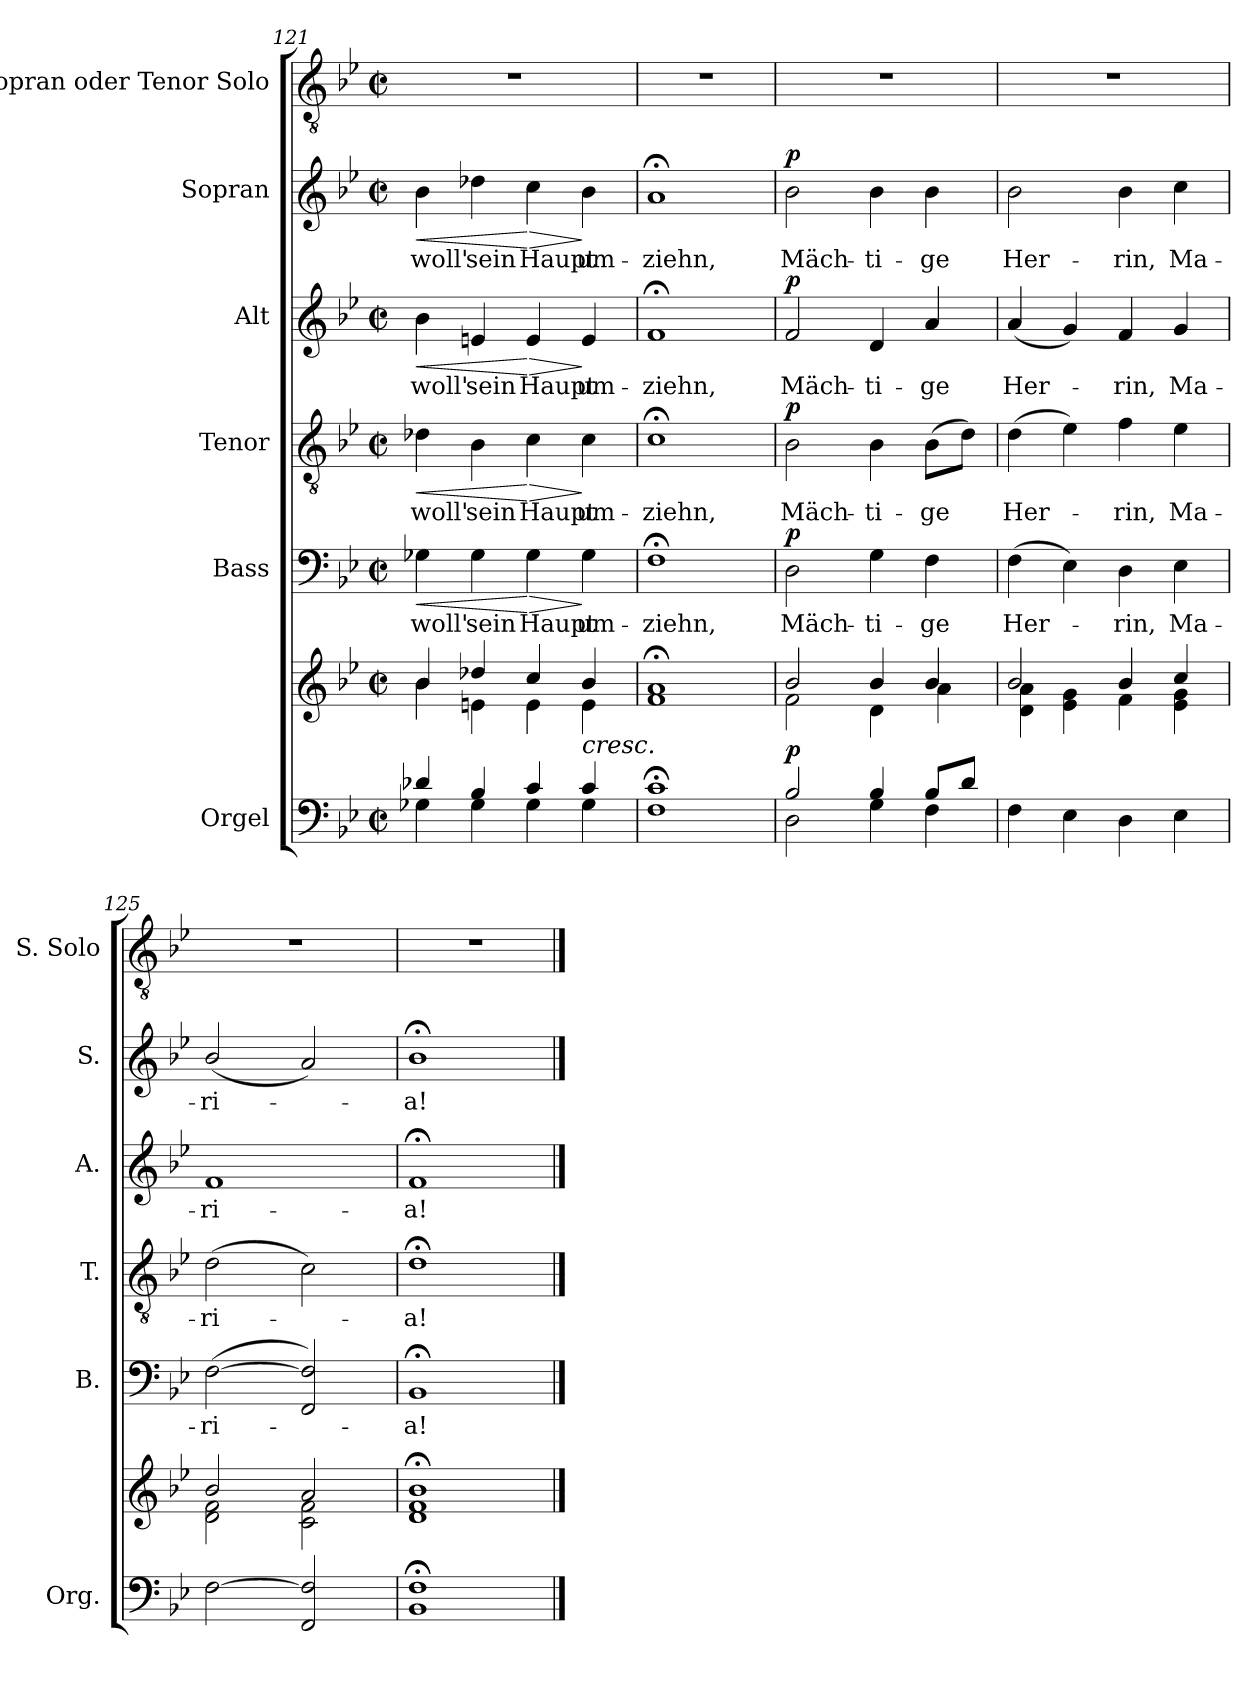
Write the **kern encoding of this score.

**kern	**kern	**dynam	**kern	**text	**dynam	**kern	**text	**dynam	**kern	**text	**dynam	**kern	**text	**dynam	**kern
*part6	*part6	*part6	*part5	*part5	*part5	*part4	*part4	*part4	*part3	*part3	*part3	*part2	*part2	*part2	*part1
*staff7	*staff6	*staff6/7	*staff5	*staff5	*staff5	*staff4	*staff4	*staff4	*staff3	*staff3	*staff3	*staff2	*staff2	*staff2	*staff1
*I"Orgel	*	*	*I"Bass	*	*	*I"Tenor	*	*	*I"Alt	*	*	*I"Sopran	*	*	*I"Sopran oder  Tenor Solo
*I'Org.	*	*	*I'B.	*	*	*I'T.	*	*	*I'A.	*	*	*I'S.	*	*	*I'S. Solo
*clefF4	*clefG2	*	*clefF4	*	*	*clefGv2	*	*	*clefG2	*	*	*clefG2	*	*	*clefGv2
*	*	*	*	*	*	*ITrd7c12	*	*	*	*	*	*	*	*	*
*k[b-e-]	*k[b-e-]	*	*k[b-e-]	*	*	*k[b-e-]	*	*	*k[b-e-]	*	*	*k[b-e-]	*	*	*k[b-e-]
*B-:	*B-:	*	*B-:	*	*	*B-:	*	*	*B-:	*	*	*B-:	*	*	*B-:
*M2/2	*M2/2	*	*M2/2	*	*	*M2/2	*	*	*M2/2	*	*	*M2/2	*	*	*M2/2
*met(c|)	*met(c|)	*	*met(c|)	*	*	*met(c|)	*	*	*met(c|)	*	*	*met(c|)	*	*	*met(c|)
=121	=121	=121	=121	=121	=121	=121	=121	=121	=121	=121	=121	=121	=121	=121	=121
*^	*^	*	*	*	*	*	*	*	*	*	*	*	*	*	*
!	!	!	!	!	!	!LO:LY:b:color=#000000	!LO:HP:b	!	!	!	!	!	!	!	!	!	!
!	!	!	!	!	!	!	!	!	!LO:LY:b:color=#000000	!LO:HP:b	!	!	!	!	!	!	!
!	!	!	!	!	!	!	!	!	!	!	!	!LO:LY:b:color=#000000	!LO:HP:b	!	!	!	!
!	!	!	!	!	!	!	!	!	!	!	!	!	!	!	!LO:LY:b:color=#000000	!LO:HP:b	!
4d-Xi/	4G-Xi\	4b-i/	4b-i\	.	4G-Xi\	woll'	<	4D-Xi\	woll'	<	4b-i\	woll'	<	4b-i\	woll'	<	1r
!	!	!	!	!	!	!LO:LY:b:color=#000000	!	!	!	!	!	!	!	!	!	!	!
!	!	!	!	!	!	!	!	!	!LO:LY:b:color=#000000	!	!	!	!	!	!	!	!
!	!	!	!	!	!	!	!	!	!	!	!	!LO:LY:b:color=#000000	!	!	!	!	!
!	!	!	!	!	!	!	!	!	!	!	!	!	!	!	!LO:LY:b:color=#000000	!	!
4B-i/	4G-i\	4dd-Xi/	4eni\	[	4G-i\	sein	.	4BB-i\	sein	.	4eni/	sein	.	4dd-Xi\	sein	.	.
!	!	!	!	!	!	!LO:LY:b:color=#000000	!LO:HP:n=1:b	!	!	!	!	!	!	!	!	!	!
!	!	!	!	!	!	!	!	!	!LO:LY:b:color=#000000	!LO:HP:n=1:b	!	!	!	!	!	!	!
!	!	!	!	!	!	!	!	!	!	!	!	!LO:LY:b:color=#000000	!LO:HP:n=1:b	!	!	!	!
!	!	!	!	!	!	!	!	!	!	!	!	!	!	!	!LO:LY:b:color=#000000	!LO:HP:n=1:b	!
4ci/	4G-i\	4cci/	4ei\	]	4G-i\	Haupt	[ >	4Ci\	Haupt	[ >	4ei/	Haupt	[ >	4cci\	Haupt	[ >	.
!	!	!	!	!LO:HP:b	!	!	!	!	!	!	!	!	!	!	!	!	!
!	!	!	!	!LO:HP:n=1:b	!	!	!	!	!	!	!	!	!	!	!	!	!
!	!	!	!	!	!	!LO:LY:b:color=#000000	!	!	!	!	!	!	!	!	!	!	!
!	!	!	!	!	!	!	!	!	!LO:LY:b:color=#000000	!	!	!	!	!	!	!	!
!	!	!	!	!	!	!	!	!	!	!	!	!LO:LY:b:color=#000000	!	!	!	!	!
!	!	!	!	!	!	!	!	!	!	!	!	!	!	!	!LO:LY:b:color=#000000	!	!
4ci/	4G-i\	4b-i/	4ei\	< >	4G-i\	um-	]	4Ci\	um-	]	4ei/	um-	]	4b-i\	um-	]	.
=122	=122	=122	=122	=122	=122	=122	=122	=122	=122	=122	=122	=122	=122	=122	=122	=122	=122
!	!	!	!	!	!	!LO:LY:b:color=#000000	!	!	!	!	!	!	!	!	!	!	!
!	!	!	!	!	!	!	!	!	!LO:LY:b:color=#000000	!	!	!	!	!	!	!	!
!	!	!	!	!	!	!	!	!	!	!	!	!LO:LY:b:color=#000000	!	!	!	!	!
!	!	!	!	!	!	!	!	!	!	!	!	!	!	!	!LO:LY:b:color=#000000	!	!
1c;i	1Fi	1a;i	1fi	.	1F;i	-ziehn,	.	1C;i	-ziehn,	.	1f;i	-ziehn,	.	1a;i	-ziehn,	.	1r
=123	=123	=123	=123	=123	=123	=123	=123	=123	=123	=123	=123	=123	=123	=123	=123	=123	=123
!	!	!	!	!	!	!LO:LY:b:color=#000000	!	!	!	!	!	!	!	!	!	!	!
!	!	!	!	!	!	!	!	!	!LO:LY:b:color=#000000	!	!	!	!	!	!	!	!
!	!	!	!	!	!	!	!	!	!	!	!	!LO:LY:b:color=#000000	!	!	!	!	!
!	!	!	!	!	!	!	!	!	!	!	!	!	!	!	!LO:LY:b:color=#000000	!	!
2B-i/	2Di\	2b-i/	2fi\	p	2Di\	Mäch-	p	2BB-i\	Mäch-	p	2fi/	Mäch-	p	2b-i\	Mäch-	p	1r
!	!	!	!	!	!	!LO:LY:b:color=#000000	!	!	!	!	!	!	!	!	!	!	!
!	!	!	!	!	!	!	!	!	!LO:LY:b:color=#000000	!	!	!	!	!	!	!	!
!	!	!	!	!	!	!	!	!	!	!	!	!LO:LY:b:color=#000000	!	!	!	!	!
!	!	!	!	!	!	!	!	!	!	!	!	!	!	!	!LO:LY:b:color=#000000	!	!
4B-i/	4Gi\	4b-i/	4di\	.	4Gi\	-ti-	.	4BB-i\	-ti-	.	4di/	-ti-	.	4b-i\	-ti-	.	.
!	!	!	!	!	!	!LO:LY:b:color=#000000	!	!	!	!	!	!	!	!	!	!	!
!	!	!	!	!	!	!	!	!	!LO:LY:b:color=#000000	!	!	!	!	!	!	!	!
!	!	!	!	!	!	!	!	!	!	!	!	!LO:LY:b:color=#000000	!	!	!	!	!
!	!	!	!	!	!	!	!	!	!	!	!	!	!	!	!LO:LY:b:color=#000000	!	!
8B-i/L	4Fi\	4b-i/	4ai\	.	4Fi\	-ge	.	(8BB-i\L	-ge	.	4ai/	-ge	.	4b-i\	-ge	.	.
8di/J	.	.	.	.	.	.	.	8Di\J)	.	.	.	.	.	.	.	.	.
*v	*v	*	*	*	*	*	*	*	*	*	*	*	*	*	*	*	*
=124	=124	=124	=124	=124	=124	=124	=124	=124	=124	=124	=124	=124	=124	=124	=124	=124
!	!	!	!	!	!LO:LY:b:color=#000000	!	!	!	!	!	!	!	!	!	!	!
!	!	!	!	!	!	!	!	!LO:LY:b:color=#000000	!	!	!	!	!	!	!	!
!	!	!	!	!	!	!	!	!	!	!	!LO:LY:b:color=#000000	!	!	!	!	!
!	!	!	!	!	!	!	!	!	!	!	!	!	!	!LO:LY:b:color=#000000	!	!
4Fi\	2b-i/	4di\ 4ai	.	(4Fi\	Her-	.	(4Di\	Her-	.	(4ai/	Her-	.	2b-i\	Her-	.	1r
4E-i\	.	4e-i\ 4gi	.	4E-i\)	.	.	4E-i\)	.	.	4gi/)	.	.	.	.	.	.
!	!	!	!	!	!LO:LY:b:color=#000000	!	!	!	!	!	!	!	!	!	!	!
!	!	!	!	!	!	!	!	!LO:LY:b:color=#000000	!	!	!	!	!	!	!	!
!	!	!	!	!	!	!	!	!	!	!	!LO:LY:b:color=#000000	!	!	!	!	!
!	!	!	!	!	!	!	!	!	!	!	!	!	!	!LO:LY:b:color=#000000	!	!
4Di\	4b-i/	4fi\	.	4Di\	-rin,	.	4Fi\	-rin,	.	4fi/	-rin,	.	4b-i\	-rin,	.	.
!	!	!	!	!	!LO:LY:b:color=#000000	!	!	!	!	!	!	!	!	!	!	!
!	!	!	!	!	!	!	!	!LO:LY:b:color=#000000	!	!	!	!	!	!	!	!
!	!	!	!	!	!	!	!	!	!	!	!LO:LY:b:color=#000000	!	!	!	!	!
!	!	!	!	!	!	!	!	!	!	!	!	!	!	!LO:LY:b:color=#000000	!	!
4E-i\	4cci/	4e-i\ 4gi	.	4E-i\	Ma-	.	4E-i\	Ma-	.	4gi/	Ma-	.	4cci\	Ma-	.	.
=125	=125	=125	=125	=125	=125	=125	=125	=125	=125	=125	=125	=125	=125	=125	=125	=125
!	!	!	!	!	!LO:LY:b:color=#000000	!	!	!	!	!	!	!	!	!	!	!
!	!	!	!	!	!	!	!	!LO:LY:b:color=#000000	!	!	!	!	!	!	!	!
!	!	!	!	!	!	!	!	!	!	!	!LO:LY:b:color=#000000	!	!	!	!	!
!	!	!	!	!	!	!	!	!	!	!	!	!	!	!LO:LY:b:color=#000000	!	!
[2Fi\	2b-i/	2di\ 2fi	.	([2Fi\	-ri-	.	(2Di\	-ri-	.	1fi	-ri-	.	(2b-i/	-ri-	.	1r
2FFi/ 2Fi]	2ai/	2ci\ 2fi	.	2FFi/ 2Fi])	.	.	2Ci\)	.	.	.	.	.	2ai/)	.	.	.
=126	=126	=126	=126	=126	=126	=126	=126	=126	=126	=126	=126	=126	=126	=126	=126	=126
!	!	!	!	!	!LO:LY:b:color=#000000	!	!	!	!	!	!	!	!	!	!	!
!	!	!	!	!	!	!	!	!LO:LY:b:color=#000000	!	!	!	!	!	!	!	!
!	!	!	!	!	!	!	!	!	!	!	!LO:LY:b:color=#000000	!	!	!	!	!
!	!	!	!	!	!	!	!	!	!	!	!	!	!	!LO:LY:b:color=#000000	!	!
1BB-i; 1Fi;	1b-;i	1di 1fi	.	1BB-;i	-a!	.	1D;i	-a!	.	1f;i	-a!	.	1b-;i	-a!	.	1r
*	*v	*v	*	*	*	*	*	*	*	*	*	*	*	*	*	*
==	==	==	==	==	==	==	==	==	==	==	==	==	==	==	==
*-	*-	*-	*-	*-	*-	*-	*-	*-	*-	*-	*-	*-	*-	*-	*-
